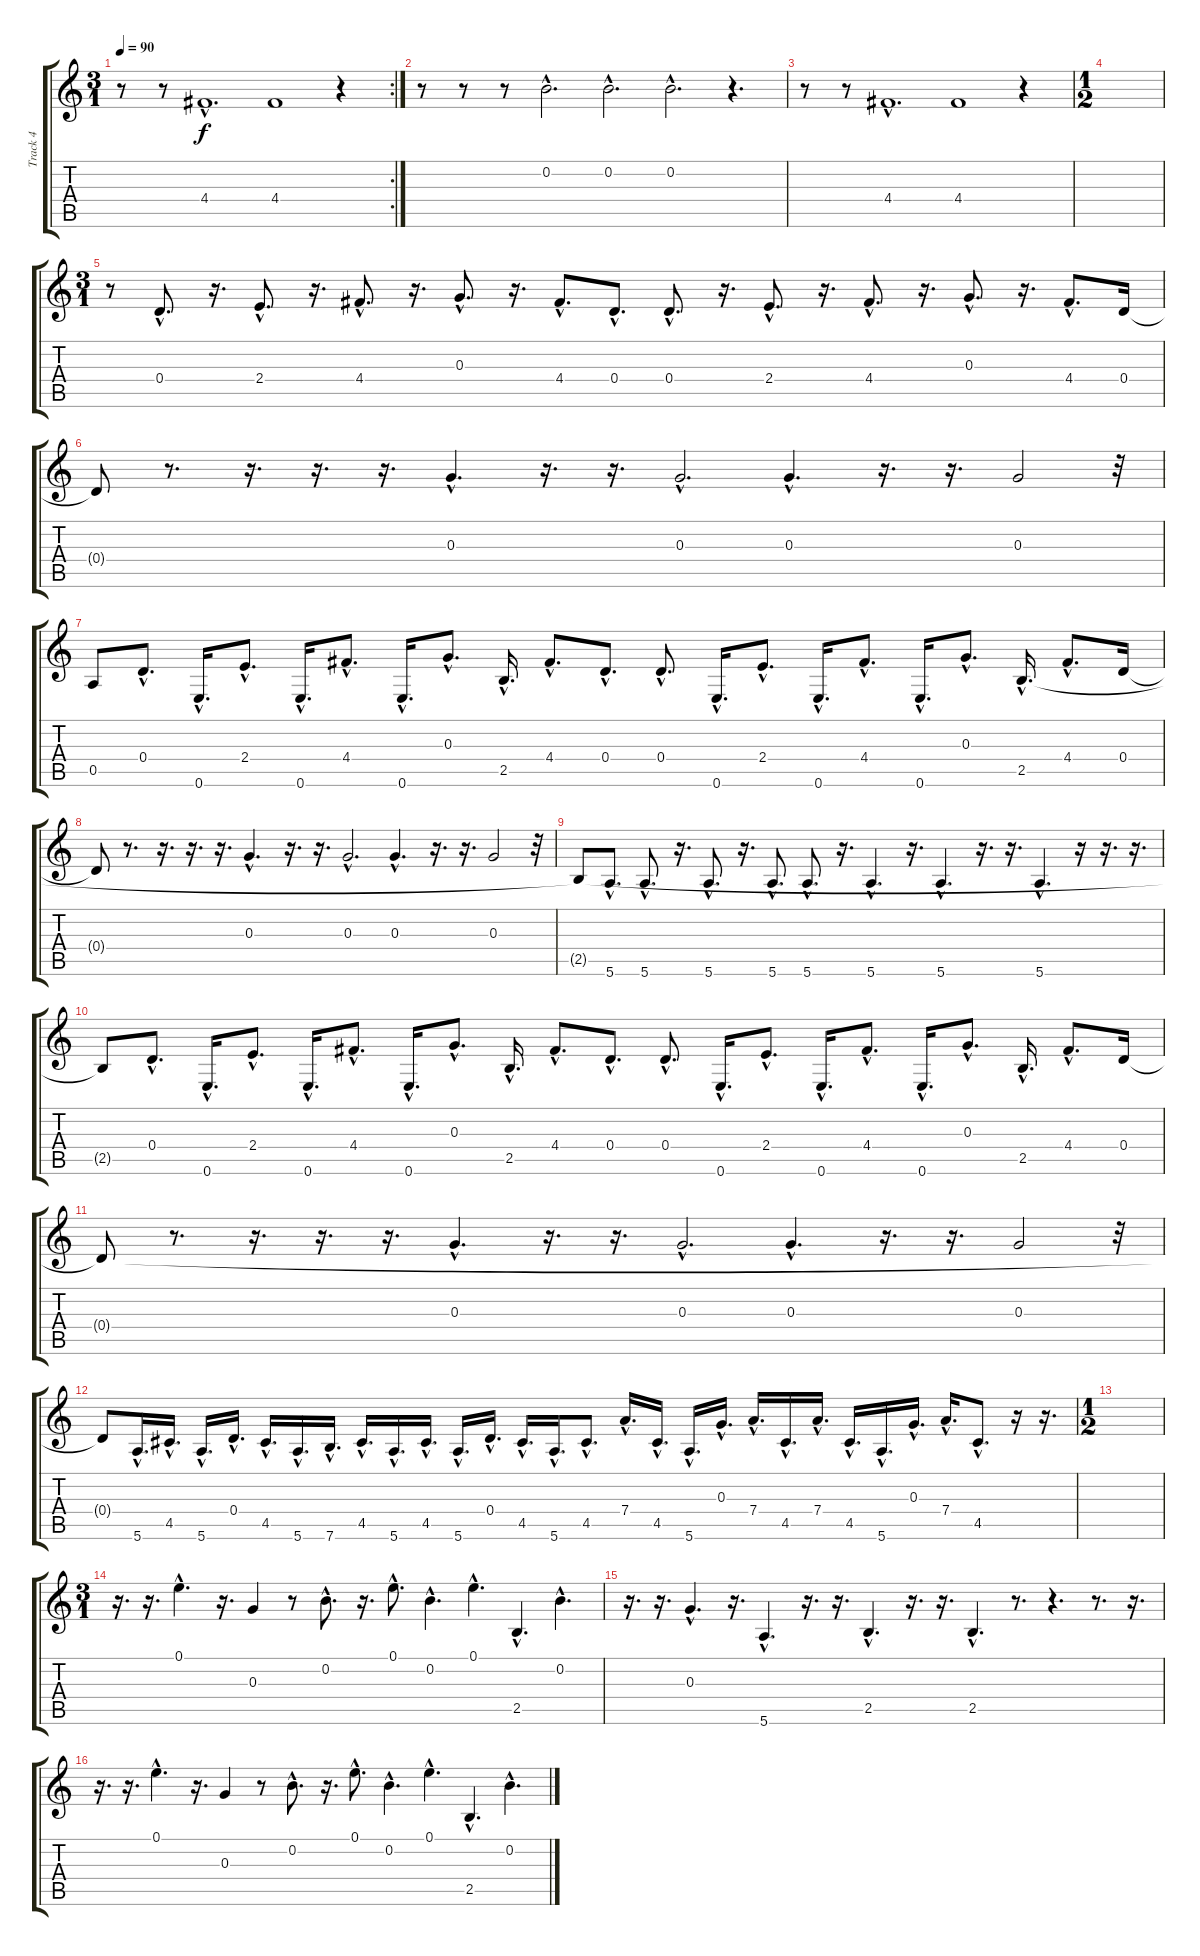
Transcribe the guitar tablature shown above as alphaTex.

\track ("Track 4" "Track 4") {instrument acousticguitarnylon}
\staff {score tabs}
\tuning (E4 B3 G3 D3 A2 E2) {hide}
\rc 2
\ts (3 1)
\tempo 90
\clef g2
\ks c
r.8{dy f instrument acousticguitarnylon} r.8 4.4{hac}.1{d} 4.4.1 r.4 |
r.8 r.8 r.8 0.2{hac}.2{d} 0.2{hac}.2{d} 0.2{hac}.2{d} r.4{d} |
r.8 r.8 4.4{hac}.1{d} 4.4.1 r.4 |
\ts (1 2)
|
\ts (3 1)
r.8 0.4{hac}.8{d} r.16{d} 2.4{hac}.8{d} r.16{d} 4.4{hac}.8{d} r.16{d} 0.3{hac}.8{d} r.16{d} 4.4{hac}.8{d} 0.4{hac}.8{d} 0.4{hac}.8{d} r.16{d} 2.4{hac}.8{d} r.16{d} 4.4{hac}.8{d} r.16{d} 0.3{hac}.8{d} r.16{d} 4.4{hac}.8{d} 0.4.16 |
0.4{t}.8 r.8{d} r.16{d} r.16{d} r.16{d} 0.3{hac}.4{d} r.16{d} r.16{d} 0.3{hac}.2{d} 0.3{hac}.4{d} r.16{d} r.16{d} 0.3.2 r.32 |
0.5.8 0.4{hac}.8{d} 0.6{hac}.16{d} 2.4{hac}.8{d} 0.6{hac}.16{d} 4.4{hac}.8{d} 0.6{hac}.16{d} 0.3{hac}.8{d} 2.5{hac}.16{d} 4.4{hac}.8{d} 0.4{hac}.8{d} 0.4{hac}.8{d} 0.6{hac}.16{d} 2.4{hac}.8{d} 0.6{hac}.16{d} 4.4{hac}.8{d} 0.6{hac}.16{d} 0.3{hac}.8{d} 2.5{hac}.16{d} 4.4{hac}.8{d} 0.4.16 |
0.4{t}.8 r.8{d} r.16{d} r.16{d} r.16{d} 0.3{hac}.4{d} r.16{d} r.16{d} 0.3{hac}.2{d} 0.3{hac}.4{d} r.16{d} r.16{d} 0.3.2 r.32 |
2.5{t}.8 5.6{hac}.8{d} 5.6{hac}.8{d} r.16{d} 5.6{hac}.8{d} r.16{d} 5.6{hac}.8{d} 5.6{hac}.8{d} r.16{d} 5.6{hac}.4{d} r.16{d} 5.6{hac}.4{d} r.16{d} r.16{d} 5.6{hac}.4{d} r.16 r.16{d} r.16{d} |
2.5{t}.8 0.4{hac}.8{d} 0.6{hac}.16{d} 2.4{hac}.8{d} 0.6{hac}.16{d} 4.4{hac}.8{d} 0.6{hac}.16{d} 0.3{hac}.8{d} 2.5{hac}.16{d} 4.4{hac}.8{d} 0.4{hac}.8{d} 0.4{hac}.8{d} 0.6{hac}.16{d} 2.4{hac}.8{d} 0.6{hac}.16{d} 4.4{hac}.8{d} 0.6{hac}.16{d} 0.3{hac}.8{d} 2.5{hac}.16{d} 4.4{hac}.8{d} 0.4.16 |
0.4{t}.8 r.8{d} r.16{d} r.16{d} r.16{d} 0.3{hac}.4{d} r.16{d} r.16{d} 0.3{hac}.2{d} 0.3{hac}.4{d} r.16{d} r.16{d} 0.3.2 r.32 |
0.4{t}.8 5.6{hac}.16{d} 4.5{hac}.16{d} 5.6{hac}.16{d} 0.4{hac}.16{d} 4.5{hac}.16{d} 5.6{hac}.16{d} 7.6{hac}.16{d} 4.5{hac}.16{d} 5.6{hac}.16{d} 4.5{hac}.16{d} 5.6{hac}.16{d} 0.4{hac}.16{d} 4.5{hac}.16{d} 5.6{hac}.16{d} 4.5{hac}.8{d} 7.4{hac}.16{d} 4.5{hac}.16{d} 5.6{hac}.16{d} 0.3{hac}.16{d} 7.4{hac}.16{d} 4.5{hac}.16{d} 7.4{hac}.16{d} 4.5{hac}.16{d} 5.6{hac}.16{d} 0.3{hac}.16{d} 7.4{hac}.16{d} 4.5{hac}.8{d} r.16 r.16{d} |
\ts (1 2)
|
\ts (3 1)
r.16{d} r.16{d} 0.1{hac}.4{d} r.16{d} 0.3.4 r.8 0.2{hac}.8{d} r.16{d} 0.1{hac}.8{d} 0.2{hac}.4{d} 0.1{hac}.4{d} 2.5{hac}.4{d} 0.2{hac}.4{d} |
r.16{d} r.16{d} 0.3{hac}.4{d} r.16{d} 5.6{hac}.4{d} r.16{d} r.16{d} 2.5{hac}.4{d} r.16{d} r.16{d} 2.5{hac}.4{d} r.8{d} r.4{d} r.8{d} r.16{d} |
r.16{d} r.16{d} 0.1{hac}.4{d} r.16{d} 0.3.4 r.8 0.2{hac}.8{d} r.16{d} 0.1{hac}.8{d} 0.2{hac}.4{d} 0.1{hac}.4{d} 2.5{hac}.4{d} 0.2{hac}.4{d}
